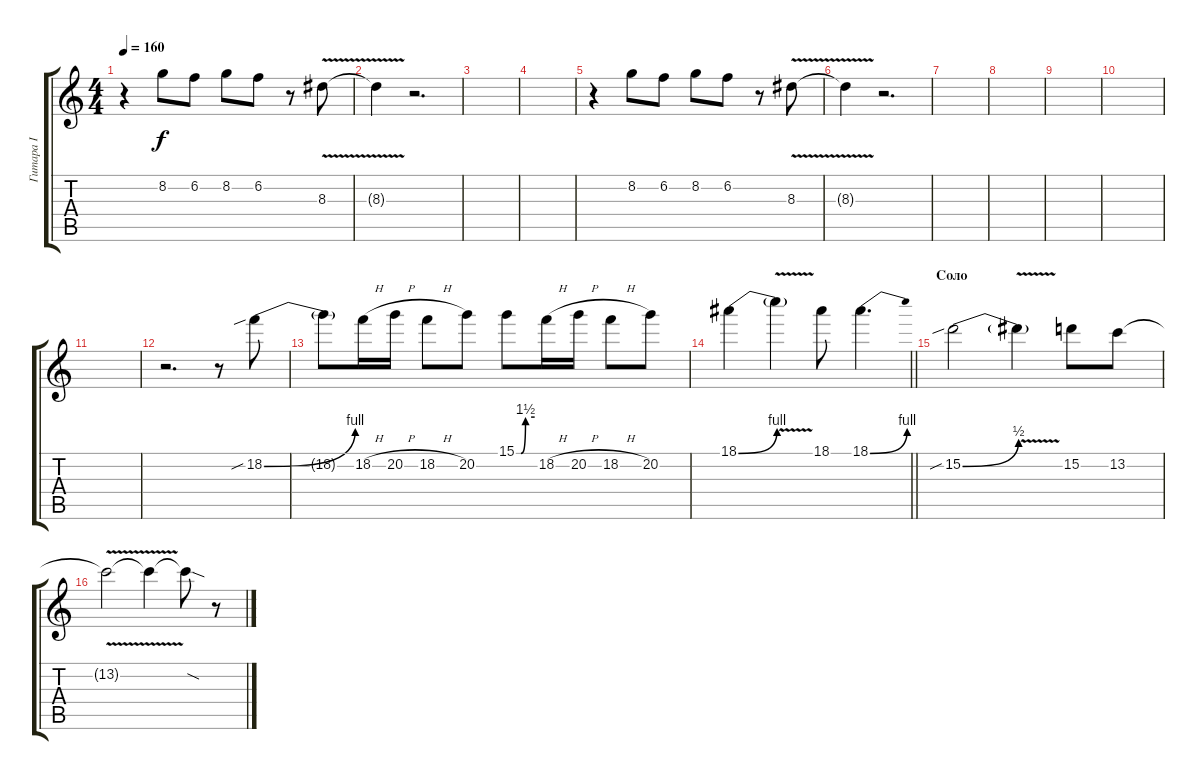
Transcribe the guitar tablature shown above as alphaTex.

\track ("Гитара I" "Гитара I") {instrument distortionguitar}
\staff {score tabs}
\tuning (E4 B3 G3 D3 A2 E2) {hide}
\ts (4 4)
\tempo 160
\clef g2
\ks c
r.4{dy f} 8.2.8 6.2.8 8.2.8 6.2.8 r.8 8.3{v}.8 |
8.3{t}.4 r.2{d} |
|
|
r.4 8.2.8 6.2.8 8.2.8 6.2.8 r.8 8.3{v}.8 |
8.3{t}.4 r.2{d} |
|
|
|
|
|
r.2{d} r.8 18.2{be (bend 0 0 60 4) sib}.8 |
18.2{t}.8 18.2{h}.16 20.2{h}.16 18.2{h}.8 20.2.8 15.1{be (custom 0 0 15 0 30 6 60 6)}.8 18.2{h}.16 20.2{h}.16 18.2{h}.8 20.2.8 |
\barLineRight lightlight
18.1{be (bend 0 0 60 4)}.4 18.1{v t}.4 18.1.8 18.1{be (bend 0 0 60 4)}.4{d} |
\section ("" "Соло")
15.2{be (bend 0 0 60 2) sib}.2 15.2{v t}.4 15.2.8 13.2.8 |
13.2{v t}.2 13.2{t}.4 13.2{sod t}.8 r.8
